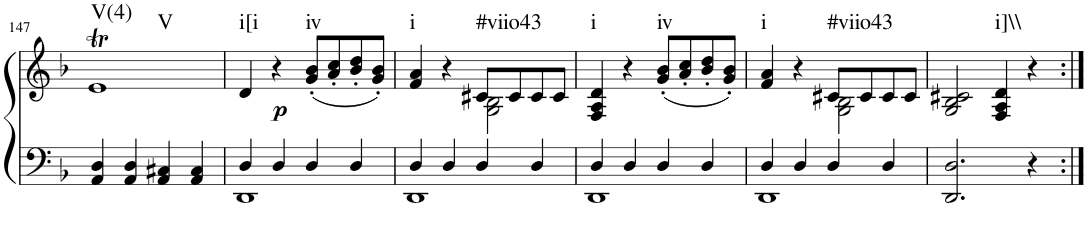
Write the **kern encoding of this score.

**kern	**kern	**dynam	**harte
*part1	*part1	*part1	*part1
*staff2	*staff1	*staff1/2	*
*I"Piano	*	*	*
*I'Pno.	*	*	*
!!LO:PB:g=z
*clefG2	*clefG2	*	*
*k[b-]	*k[b-]	*	*
*F:	*F:	*	*
*M4/4	*M4/4	*	*
*met(c)	*met(c)	*	*
=147	=147	=147	=147
!	!	!	!LO:H:n=1:kt=V(4)
!	!	!	!LO:H:n=2:kt=V
4AA/ 4D/	1et	.	N N
4AA/ 4D/	.	.	.
4AA/ 4C#X/	.	.	.
4AA/ 4C#/	.	.	.
=148	=148	=148	=148
*^	*	*	*
!	!	!	!	!LO:H:kt=i[i
4D/	1DD	4d/	.	N
!	!	!	!LO:DY:b	!
4D/	.	4r	p	.
!	!	!	!	!LO:H:kt=iv
4D/	.	(8g/' 8b-/'L	.	N
.	.	8a/' 8cc/'	.	.
4D/	.	8b-/' 8dd/'	.	.
.	.	8g/' 8b-/'J)	.	.
=149	=149	=149	=149	=149
*	*	*^	*	*
!	!	!	!	!	!LO:H:kt=i
4D/	1DD	4f/ 4a/	2ryy	.	N
4D/	.	4r	.	.	.
!	!	!	!	!	!LO:H:kt=#viio43
4D/	.	8c#X/L	2G\ 2B-\	.	N
.	.	8c#/	.	.	.
4D/	.	8c#/	.	.	.
.	.	8c#/J	.	.	.
*	*	*v	*v	*	*
=150	=150	=150	=150	=150
!	!	!	!	!LO:H:kt=i
4D/	1DD	4F/ 4A/ 4d/	.	N
4D/	.	4r	.	.
!	!	!	!	!LO:H:kt=iv
4D/	.	(8g/' 8b-/'L	.	N
.	.	8a/' 8cc/'	.	.
4D/	.	8b-/' 8dd/'	.	.
.	.	8g/' 8b-/'J)	.	.
=151	=151	=151	=151	=151
*	*	*^	*	*
!	!	!	!	!	!LO:H:kt=i
4D/	1DD	4f/ 4a/	2ryy	.	N
4D/	.	4r	.	.	.
!	!	!	!	!	!LO:H:kt=#viio43
4D/	.	8c#X/L	2G\ 2B-\	.	N
.	.	8c#/	.	.	.
4D/	.	8c#/	.	.	.
.	.	8c#/J	.	.	.
*v	*v	*	*	*	*
*	*v	*v	*	*
=152	=152	=152	=152
2.DD/ 2.D/	2G/ 2B-/ 2c#X/	.	.
!	!	!	!LO:H:kt=i]\\
.	4F/ 4A/ 4d/	.	N
4r	4r	.	.
=:|!	=:|!	=:|!	=:|!
*-	*-	*-	*-
